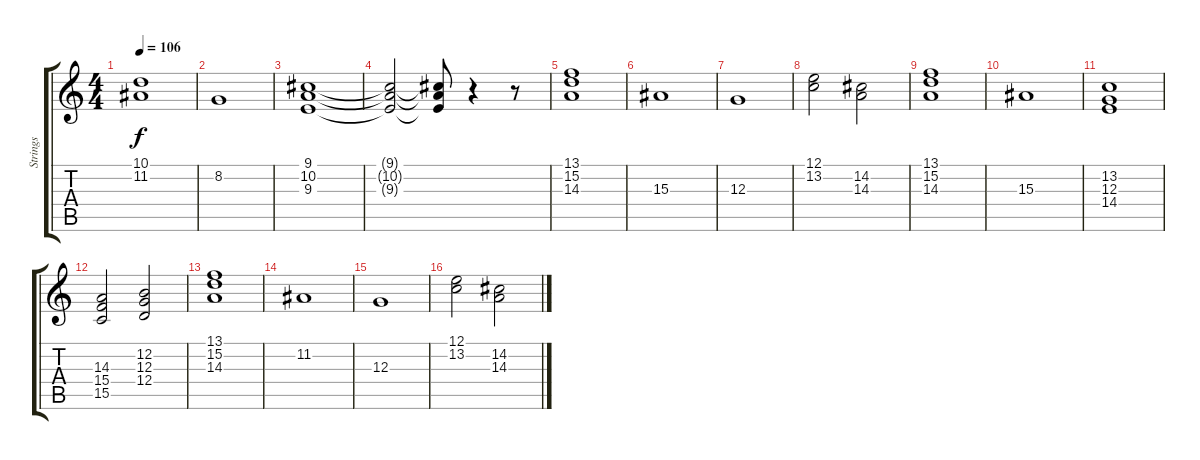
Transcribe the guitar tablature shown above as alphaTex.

\track ("Strings" "Strings") {instrument stringensemble1}
\staff {score tabs}
\tuning (E4 B3 G3 D3 A2 E2) {hide}
\ts (4 4)
\tempo 106
\clef g2
\ks c
(10.1 11.2).1{dy f} |
8.2.1 |
(9.1 10.2 9.3).1 |
(9.1{t} 10.2{t} 9.3{t}).2 (9.1{t} 10.2{t} 9.3{t}).8 r.4 r.8 |
(13.1 15.2 14.3).1 |
15.3.1 |
12.3.1 |
(12.1 13.2).2 (14.2 14.3).2 |
(13.1 15.2 14.3).1 |
15.3.1 |
(13.2 12.3 14.4).1 |
(14.3 15.4 15.5).2 (12.2 12.3 12.4).2 |
(13.1 15.2 14.3).1 |
11.2.1 |
12.3.1 |
(12.1 13.2).2 (14.2 14.3).2
